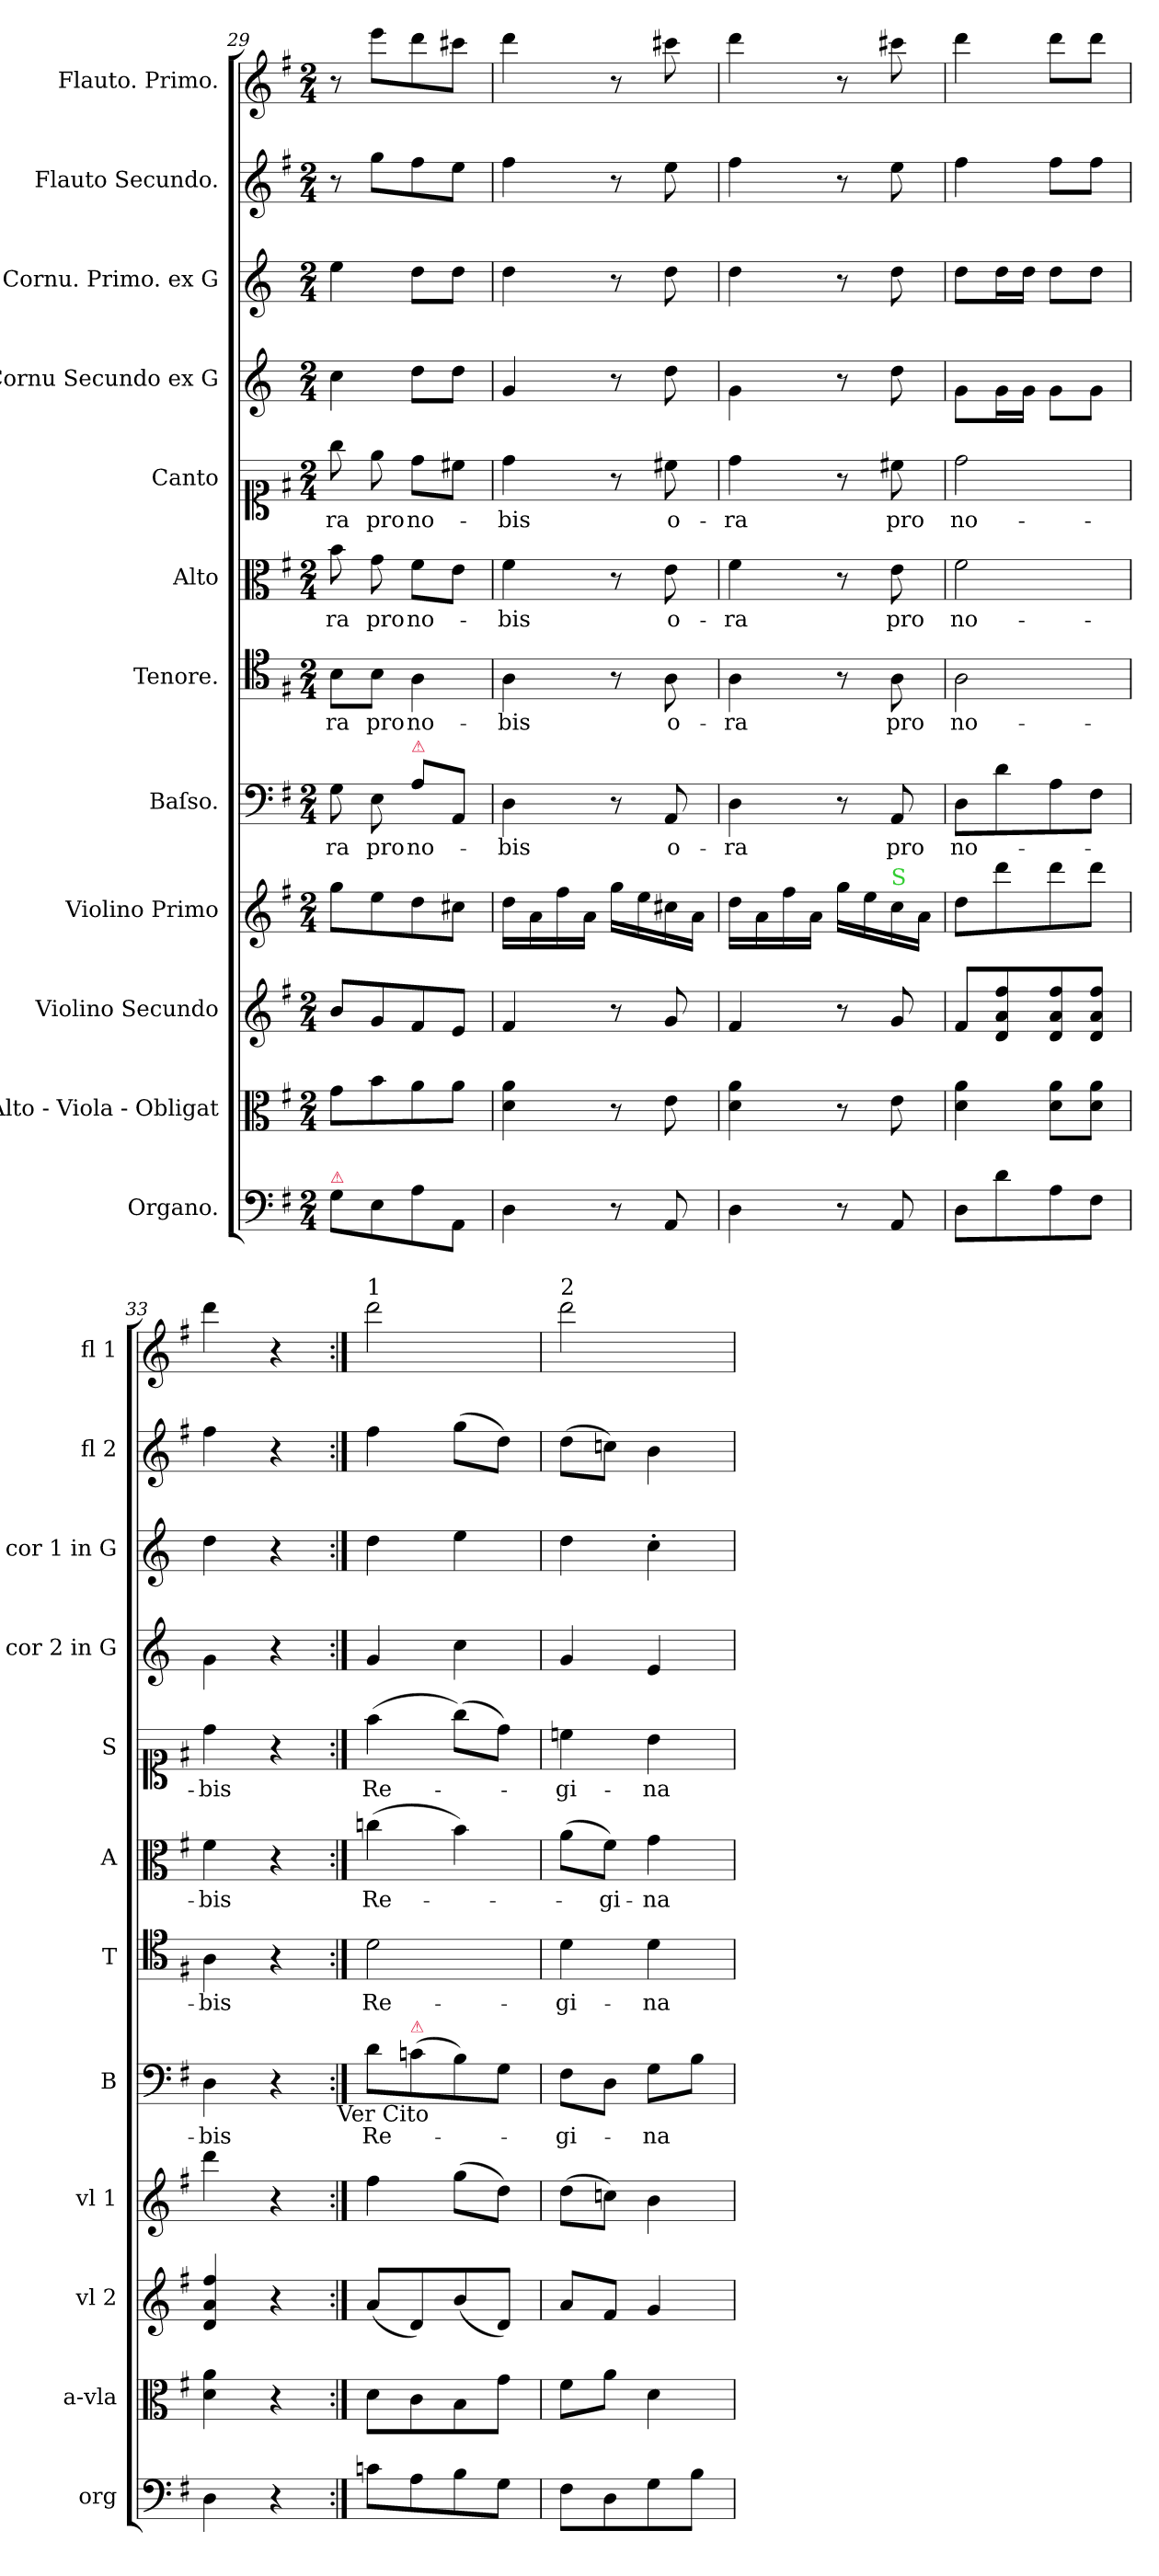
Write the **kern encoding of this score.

**kern	**kern	**kern	**kern	**kern	**text	**kern	**text	**kern	**text	**kern	**text	**kern	**kern	**kern	**kern
*part12	*part11	*part10	*part9	*part8	*part8	*part7	*part7	*part6	*part6	*part5	*part5	*part4	*part3	*part2	*part1
*staff12	*staff11	*staff10	*staff9	*staff8	*staff8	*staff7	*staff7	*staff6	*staff6	*staff5	*staff5	*staff4	*staff3	*staff2	*staff1
*I"Organo.	*I"Alto - Viola - Obligat	*I"Violino Secundo	*I"Violino Primo	*I"Baſso.	*	*I"Tenore.	*	*I"Alto	*	*I"Canto	*	*I"Cornu Secundo ex G	*I"Cornu. Primo. ex G	*I"Flauto Secundo.	*I"Flauto. Primo.
*I'org	*I'a-vla	*I'vl 2	*I'vl 1	*I'B	*	*I'T	*	*I'A	*	*I'S	*	*I'cor 2 in G	*I'cor 1 in G	*I'fl 2	*I'fl 1
*clefF4	*clefC3	*clefG2	*clefG2	*clefF4	*	*clefC4	*	*clefC3	*	*clefC1	*	*clefG2	*clefG2	*clefG2	*clefG2
*	*	*	*	*	*	*	*	*	*	*	*	*ITrd3c5	*ITrd3c5	*	*
*k[f#]	*k[f#]	*k[f#]	*k[f#]	*k[f#]	*	*k[f#]	*	*k[f#]	*	*k[f#]	*	*k[f#]	*k[f#]	*k[f#]	*k[f#]
*G:	*G:	*G:	*G:	*G:	*	*G:	*	*G:	*	*G:	*	*G:	*G:	*G:	*G:
*M2/4	*M2/4	*M2/4	*M2/4	*M2/4	*	*M2/4	*	*M2/4	*	*M2/4	*	*M2/4	*M2/4	*M2/4	*M2/4
=29	=29	=29	=29	=29	=29	=29	=29	=29	=29	=29	=29	=29	=29	=29	=29
!LO:TX:a:color=crimson:t=⚠	!	!	!	!	!	!	!	!	!	!	!	!	!	!	!
8G\L	8g\L	8b/L	8gg\L	8G\	-ra	8B\L	-ra	8b\	-ra	8gg\	-ra	4g\	4b\	8r	8r
8E\	8b\	8g/	8ee\	8E\	pro	8B\J	pro	8g\	pro	8ee\	pro	.	.	8gg\L	8eee\L
!	!	!	!	!LO:TX:a:color=crimson:t=⚠	!	!	!	!	!	!	!	!	!	!	!
8A\	8a\	8f#/	8dd\	8A\L	no-	4A\	no-	8f#\L	no-	8dd\L	no-	8a\L	8a\L	8ff#\	8ddd\
8AA/J	8a\J	8e/J	8cc#X\J	8AA/J	.	.	.	8e\J	.	8cc#X\J	.	8a\J	8a\J	8ee\J	8ccc#X\J
=30	=30	=30	=30	=30	=30	=30	=30	=30	=30	=30	=30	=30	=30	=30	=30
4D\	4d\ 4a\	4f#/	16dd\LL	4D\	-bis	4A\	-bis	4f#\	-bis	4dd\	-bis	4d/	4a\	4ff#\	4ddd\
.	.	.	16a\	.	.	.	.	.	.	.	.	.	.	.	.
.	.	.	16ff#\	.	.	.	.	.	.	.	.	.	.	.	.
.	.	.	16a\JJ	.	.	.	.	.	.	.	.	.	.	.	.
8r	8r	8r	16gg\LL	8r	.	8r	.	8r	.	8r	.	8r	8r	8r	8r
.	.	.	16ee\	.	.	.	.	.	.	.	.	.	.	.	.
8AA/	8e\	8g/	16cc#X\	8AA/	o-	8A\	o-	8e\	o-	8cc#X\	o-	8a\	8a\	8ee\	8ccc#X\
.	.	.	16a\JJ	.	.	.	.	.	.	.	.	.	.	.	.
=31	=31	=31	=31	=31	=31	=31	=31	=31	=31	=31	=31	=31	=31	=31	=31
4D\	4d\ 4a\	4f#/	16dd\LL	4D\	-ra	4A\	-ra	4f#\	-ra	4dd\	-ra	4d\	4a\	4ff#\	4ddd\
.	.	.	16a\	.	.	.	.	.	.	.	.	.	.	.	.
.	.	.	16ff#\	.	.	.	.	.	.	.	.	.	.	.	.
.	.	.	16a\JJ	.	.	.	.	.	.	.	.	.	.	.	.
8r	8r	8r	16gg\LL	8r	.	8r	.	8r	.	8r	.	8r	8r	8r	8r
.	.	.	16ee\	.	.	.	.	.	.	.	.	.	.	.	.
!	!	!	!LO:TX:a:color=limegreen:t=S	!	!	!	!	!	!	!	!	!	!	!	!
8AA/	8e\	8g/	16cc\	8AA/	pro	8A\	pro	8e\	pro	8cc#X\	pro	8a\	8a\	8ee\	8ccc#X\
.	.	.	16a\JJ	.	.	.	.	.	.	.	.	.	.	.	.
=32	=32	=32	=32	=32	=32	=32	=32	=32	=32	=32	=32	=32	=32	=32	=32
8D\L	4d\ 4a\	8f#/L	8dd\L	8D\L	no-	2A\	no-	2f#\	no-	2dd\	no-	8d\L	8a\L	4ff#\	4ddd\
8d\	.	8d/ 8a/ 8ff#/	8ddd\	8d\	.	.	.	.	.	.	.	16d\L	16a\L	.	.
.	.	.	.	.	.	.	.	.	.	.	.	16d\JJ	16a\JJ	.	.
8A\	8d\ 8a\L	8d/ 8a/ 8ff#/	8ddd\	8A\	.	.	.	.	.	.	.	8d\L	8a\L	8ff#\L	8ddd\L
8F#\J	8d\ 8a\J	8d/ 8a/ 8ff#/J	8ddd\J	8F#\J	.	.	.	.	.	.	.	8d\J	8a\J	8ff#\J	8ddd\J
=33	=33	=33	=33	=33	=33	=33	=33	=33	=33	=33	=33	=33	=33	=33	=33
4D\	4d\ 4a\	4d/ 4a/ 4ff#/	4ddd\	4D\	-bis	4A\	-bis	4f#\	-bis	4dd\	-bis	4d\	4a\	4ff#\	4ddd\
4r	4r	4r	4r	4r	.	4r	.	4r	.	4r	.	4r	4r	4r	4r
!	!	!	!	!LO:TX:b:t=Ver Cito	!	!	!	!	!	!	!	!	!	!	!
=34:|!	=34:|!	=34:|!	=34:|!	=34:|!	=34:|!	=34:|!	=34:|!	=34:|!	=34:|!	=34:|!	=34:|!	=34:|!	=34:|!	=34:|!	=34:|!
!	!	!	!	!	!	!	!	!	!	!	!	!	!	!	!LO:TX:a:t=1
8cn\L	8d\L	(8a/L	4ff#\	8d\L	Re-	2d\	Re-	(4ccn\	Re-	(4ff#\	Re-	4d/	4a\	4ff#\	2ddd\
!	!	!	!	!LO:TX:a:color=crimson:t=⚠	!	!	!	!	!	!	!	!	!	!	!
8A\	8c\	8d/)	.	(8cn\	.	.	.	.	.	.	.	.	.	.	.
8B\	8B\	(8b/	(8gg\L	8B\)	.	.	.	4b\)	.	(8gg\L)	.	4g\	4b\	(8gg\L	.
8G\J	8g\J	8d/J)	8dd\J)	8G\J	.	.	.	.	.	8dd\J)	.	.	.	8dd\J)	.
=35	=35	=35	=35	=35	=35	=35	=35	=35	=35	=35	=35	=35	=35	=35	=35
!	!	!	!	!	!	!	!	!	!	!	!	!	!	!	!LO:TX:a:t=2
8F#\L	8f#\L	8a/L	(8dd\L	8F#\L	gi-	4d\	gi-	(8a\L	.	4ccn\	-gi-	4d/	4a\	(8dd\L	2ddd\
8D\	8a\J	8f#/J	8ccn\J)	8D\J	.	.	.	8f#\J)	-gi-	.	.	.	.	8ccn\J)	.
8G\	4d\	4g/	4b\	8G\L	-na	4d\	-na	4g\	-na	4b\	-na	4B/	4g'\	4b\	.
8B\J	.	.	.	8B\J	.	.	.	.	.	.	.	.	.	.	.
=	=	=	=	=	=	=	=	=	=	=	=	=	=	=	=
*-	*-	*-	*-	*-	*-	*-	*-	*-	*-	*-	*-	*-	*-	*-	*-
